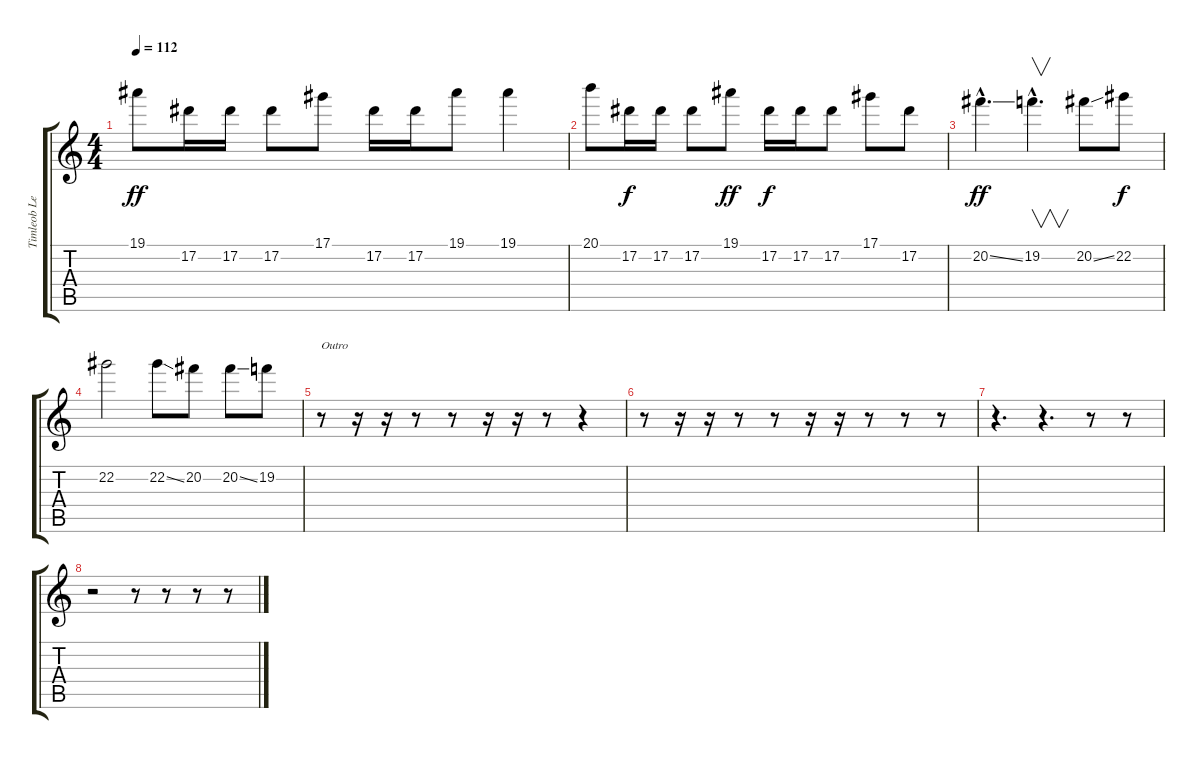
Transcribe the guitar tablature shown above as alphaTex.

\track ("Timleob Lead Guitar " "Timleob Le") {instrument distortionguitar}
\staff {score tabs}
\tuning (Eb4 Bb3 Gb3 Db3 Ab2 Eb2) {hide}
\ts (4 4)
\tempo 112
\clef g2
\ks c
19.1.8{dy ff} 17.2.16 17.2.16 17.2.8 17.1.8 17.2.16 17.2.16 19.1.8 19.1.4 |
20.1.8 17.2.16{dy f} 17.2.16 17.2.8 19.1.8{dy ff} 17.2.16{dy f} 17.2.16 17.2.8 17.1.8 17.2.8 |
20.2{ss hac}.4{d dy ff} 19.2{hac}.4{v d} 20.2{ss}.8 22.2.8{dy f} |
22.2.2 22.2{ss}.8 20.2.8 20.2{ss}.8 19.2.8 |
r.8{txt "Outro" volume 8} r.16 r.16 r.8 r.8 r.16 r.16 r.8 r.4 |
r.8 r.16 r.16 r.8 r.8 r.16 r.16 r.8 r.8 r.8 |
r.4{d volume 0} r.4{d} r.8 r.8 |
r.2 r.8 r.8 r.8 r.8
